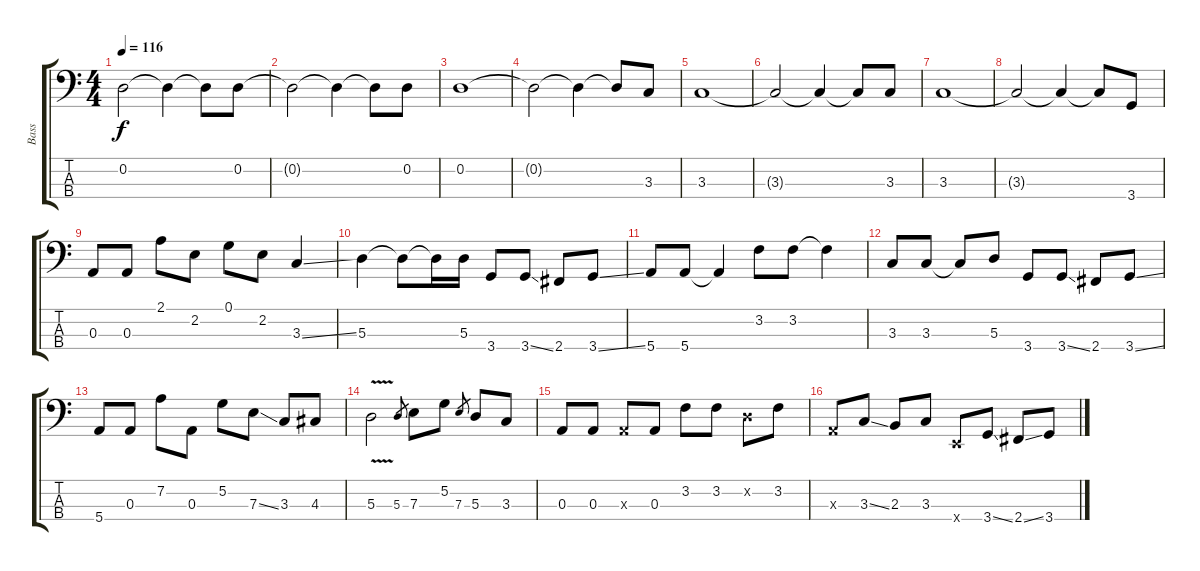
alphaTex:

\track ("Bass" "Bass") {instrument electricbassfinger}
\staff {score tabs}
\tuning (G2 D2 A1 E1) {hide}
\ts (4 4)
\tempo 116
\clef f4
\ks c
0.2.2{dy f} 0.2{t}.4 0.2{t}.8 0.2.8 |
0.2{t}.2 0.2{t}.4 0.2{t}.8 0.2.8 |
0.2.1 |
0.2{t}.2 0.2{t}.4 0.2{t}.8 3.3.8 |
3.3.1 |
3.3{t}.2 3.3{t}.4 3.3{t}.8 3.3.8 |
3.3.1 |
3.3{t}.2 3.3{t}.4 3.3{t}.8 3.4.8 |
0.3.8 0.3.8 2.1.8 2.2.8 0.1.8 2.2.8 3.3{ss}.4 |
5.3.4 5.3{t}.8 5.3{t}.16 5.3.16 3.4.8 3.4{ss}.8 2.4.8 3.4{ss}.8 |
5.4.8 5.4.8 5.4{t}.4 3.2.8 3.2.8 3.2{t}.4 |
3.3.8 3.3.8 3.3{t}.8 5.3.8 3.4.8 3.4{ss}.8 2.4.8 3.4{ss}.8 |
5.4.8 0.3.8 7.2.8 0.3.8 5.2.8 7.3{ss}.8 3.3.8 4.3.8 |
5.3{v}.2 5.3.8{gr} 7.3.8 5.2.8 7.3.8{gr} 5.3.8 3.3.8 |
0.3.8 0.3.8 0.3{x}.8 0.3.8 3.2.8 3.2.8 0.2{x}.8 3.2.8 |
0.3{x}.8 3.3{ss}.8 2.3.8 3.3.8 0.4{x}.8 3.4{ss}.8 2.4{ss}.8 3.4.8
